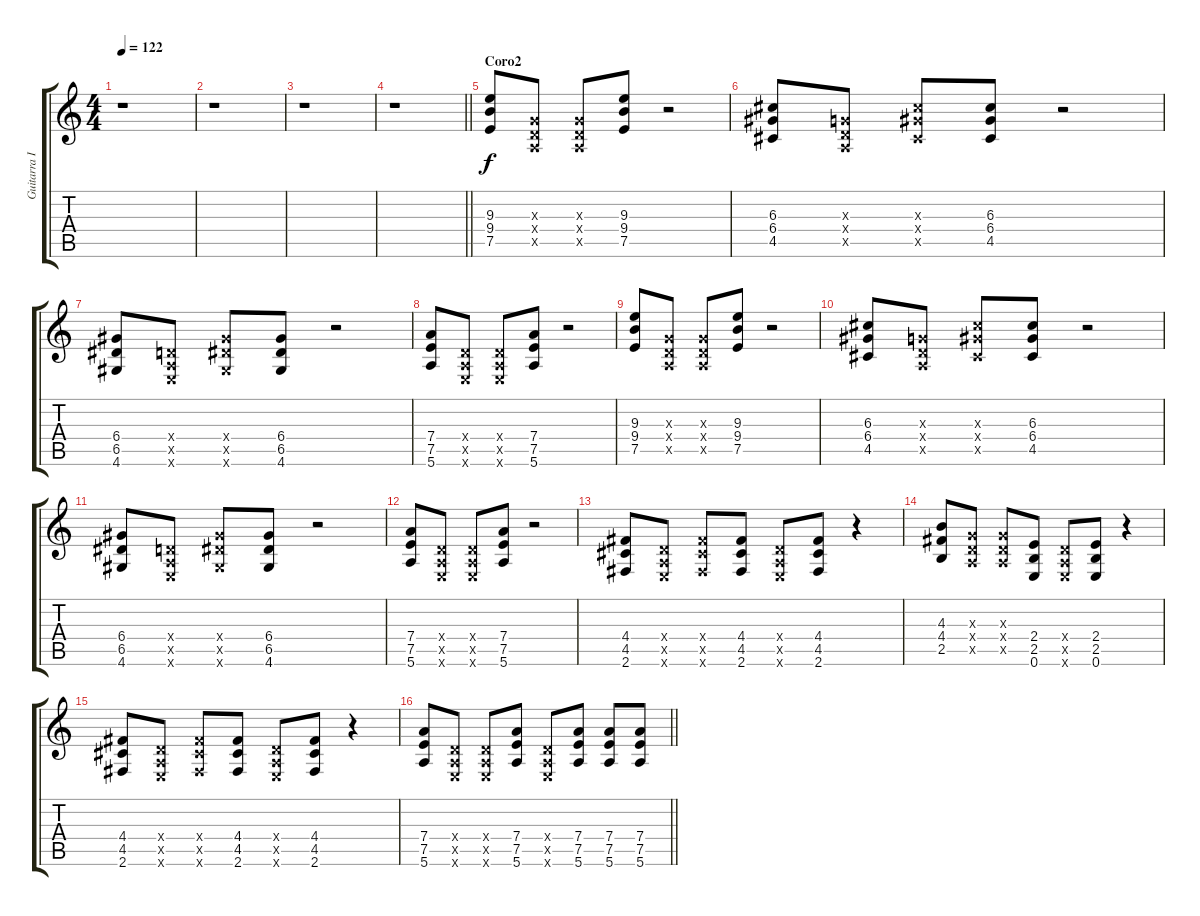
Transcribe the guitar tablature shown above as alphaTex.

\track ("Guitarra I" "Guitarra I") {instrument acousticguitarsteel}
\staff {score tabs}
\tuning (E4 B3 G3 D3 A2 E2) {hide}
\ts (4 4)
\tempo 122
\clef g2
\ks c
r.1{dy ff} |
r.1 |
r.1 |
\barLineRight lightlight
r.1 |
\section ("" "Coro2")
(9.3 9.4 7.5).8{dy f volume 7 instrument overdrivenguitar} (0.3{x} 0.4{x} 0.5{x}).8 (0.3{x} 0.4{x} 0.5{x}).8 (9.3 9.4 7.5).8 r.2 |
(6.3 6.4 4.5).8 (0.3{x} 0.4{x} 0.5{x}).8 (6.3{x} 6.4{x} 4.5{x}).8 (6.3 6.4 4.5).8 r.2 |
(6.4 6.5 4.6).8 (0.4{x} 0.5{x} 0.6{x}).8 (6.4{x} 6.5{x} 4.6{x}).8 (6.4 6.5 4.6).8 r.2 |
(7.4 7.5 5.6).8 (0.4{x} 0.5{x} 0.6{x}).8 (0.4{x} 0.5{x} 0.6{x}).8 (7.4 7.5 5.6).8 r.2 |
(9.3 9.4 7.5).8 (0.3{x} 0.4{x} 0.5{x}).8 (0.3{x} 0.4{x} 0.5{x}).8 (9.3 9.4 7.5).8 r.2 |
(6.3 6.4 4.5).8 (0.3{x} 0.4{x} 0.5{x}).8 (6.3{x} 6.4{x} 4.5{x}).8 (6.3 6.4 4.5).8 r.2 |
(6.4 6.5 4.6).8 (0.4{x} 0.5{x} 0.6{x}).8 (6.4{x} 6.5{x} 4.6{x}).8 (6.4 6.5 4.6).8 r.2 |
(7.4 7.5 5.6).8 (0.4{x} 0.5{x} 0.6{x}).8 (0.4{x} 0.5{x} 0.6{x}).8 (7.4 7.5 5.6).8 r.2 |
(4.4 4.5 2.6).8 (0.4{x} 0.5{x} 0.6{x}).8 (4.4{x} 4.5{x} 2.6{x}).8 (4.4 4.5 2.6).8 (0.4{x} 0.5{x} 0.6{x}).8 (4.4 4.5 2.6).8 r.4 |
(4.3 4.4 2.5).8 (0.3{x} 0.4{x} 0.5{x}).8 (0.3{x} 0.4{x} 0.5{x}).8 (2.4 2.5 0.6).8 (0.4{x} 0.5{x} 0.6{x}).8 (2.4 2.5 0.6).8 r.4 |
(4.4 4.5 2.6).8 (0.4{x} 0.5{x} 0.6{x}).8 (4.4{x} 4.5{x} 2.6{x}).8 (4.4 4.5 2.6).8 (0.4{x} 0.5{x} 0.6{x}).8 (4.4 4.5 2.6).8 r.4 |
\barLineRight lightlight
(7.4 7.5 5.6).8 (0.4{x} 0.5{x} 0.6{x}).8 (0.4{x} 0.5{x} 0.6{x}).8 (7.4 7.5 5.6).8 (0.4{x} 0.5{x} 0.6{x}).8 (7.4 7.5 5.6).8 (7.4 7.5 5.6).8 (7.4 7.5 5.6).8
